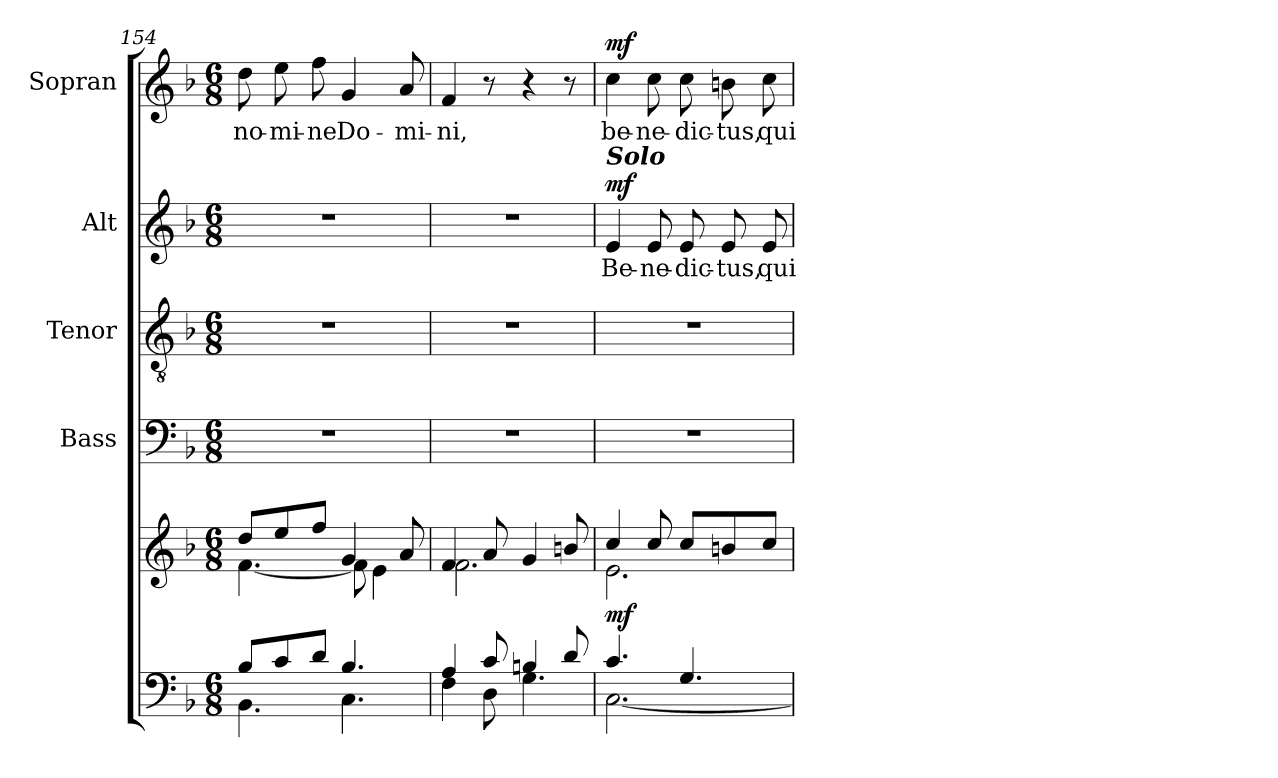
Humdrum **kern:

**kern	**kern	**dynam	**kern	**kern	**kern	**text	**dynam	**kern	**text	**dynam
*part5	*part5	*part5	*part4	*part3	*part2	*part2	*part2	*part1	*part1	*part1
*staff6	*staff5	*staff5/6	*staff4	*staff3	*staff2	*staff2	*staff2	*staff1	*staff1	*staff1
*	*	*	*I"Bass	*I"Tenor	*I"Alt	*	*	*I"Sopran	*	*
*	*	*	*I'B.	*I'T.	*I'A.	*	*	*I'S.	*	*
*clefF4	*clefG2	*	*clefF4	*clefGv2	*clefG2	*	*	*clefG2	*	*
*k[b-]	*k[b-]	*	*k[b-]	*k[b-]	*k[b-]	*	*	*k[b-]	*	*
*F:	*F:	*	*F:	*F:	*F:	*	*	*F:	*	*
*M6/8	*M6/8	*	*M6/8	*M6/8	*M6/8	*	*	*M6/8	*	*
=154	=154	=154	=154	=154	=154	=154	=154	=154	=154	=154
*^	*^	*	*	*	*	*	*	*	*	*
!	!	!	!	!	!	!	!	!	!	!	!LO:LY:b	!
8B-/L	4.BB-\	8dd/L	[<4.f\	.	2.r	2.r	2.r	.	.	8dd\	no-	.
!	!	!	!	!	!	!	!	!	!	!	!LO:LY:b	!
8c/	.	8ee/	.	.	.	.	.	.	.	8ee\	-mi-	.
!	!	!	!	!	!	!	!	!	!	!	!LO:LY:b	!
8d/J	.	8ff/J	.	.	.	.	.	.	.	8ff\	-ne	.
!	!	!	!	!	!	!	!	!	!	!	!LO:LY:b	!
4.B-/	4.C\	4g/	8f\]	.	.	.	.	.	.	4g/	Do-	.
.	.	.	4e\	.	.	.	.	.	.	.	.	.
!	!	!	!	!	!	!	!	!	!	!	!LO:LY:b	!
.	.	8a/	.	.	.	.	.	.	.	8a/	-mi-	.
=155	=155	=155	=155	=155	=155	=155	=155	=155	=155	=155	=155	=155
!	!	!	!	!	!	!	!	!	!	!	!LO:LY:b	!
4A/	4F\	4f/	2.f\	.	2.r	2.r	2.r	.	.	4f/	-ni,	.
8c/	8D\	8a/	.	.	.	.	.	.	.	8r	.	.
4Bn/	4.G\	4g/	.	.	.	.	.	.	.	4r	.	.
8d/	.	8bn/	.	.	.	.	.	.	.	8r	.	.
=156	=156	=156	=156	=156	=156	=156	=156	=156	=156	=156	=156	=156
!	!	!	!	!	!	!	!LO:TX:a:Bi:t=Solo	!	!	!	!	!
!	!	!	!	!LO:DY:b	!	!	!	!LO:LY:b	!LO:DY:a	!	!LO:LY:b	!LO:DY:a
4.c/	[<2.C\	4cc/	2.e\	mf	2.r	2.r	4e/	Be-	mf	4cc\	be-	mf
!	!	!	!	!	!	!	!	!LO:LY:b	!	!	!LO:LY:b	!
.	.	8cc/	.	.	.	.	8e/	-ne-	.	8cc\	-ne-	.
!	!	!	!	!	!	!	!	!LO:LY:b	!	!	!LO:LY:b	!
4.G/	.	8cc/L	.	.	.	.	8e/	-dic-	.	8cc\	-dic-	.
!	!	!	!	!	!	!	!	!LO:LY:b	!	!	!LO:LY:b	!
.	.	8bn/	.	.	.	.	8e/	-tus,	.	8bn\	-tus,	.
!	!	!	!	!	!	!	!	!LO:LY:b	!	!	!LO:LY:b	!
.	.	8cc/J	.	.	.	.	8e/	qui	.	8cc\	qui	.
*v	*v	*	*	*	*	*	*	*	*	*	*	*
*	*v	*v	*	*	*	*	*	*	*	*	*
=	=	=	=	=	=	=	=	=	=	=
*-	*-	*-	*-	*-	*-	*-	*-	*-	*-	*-
